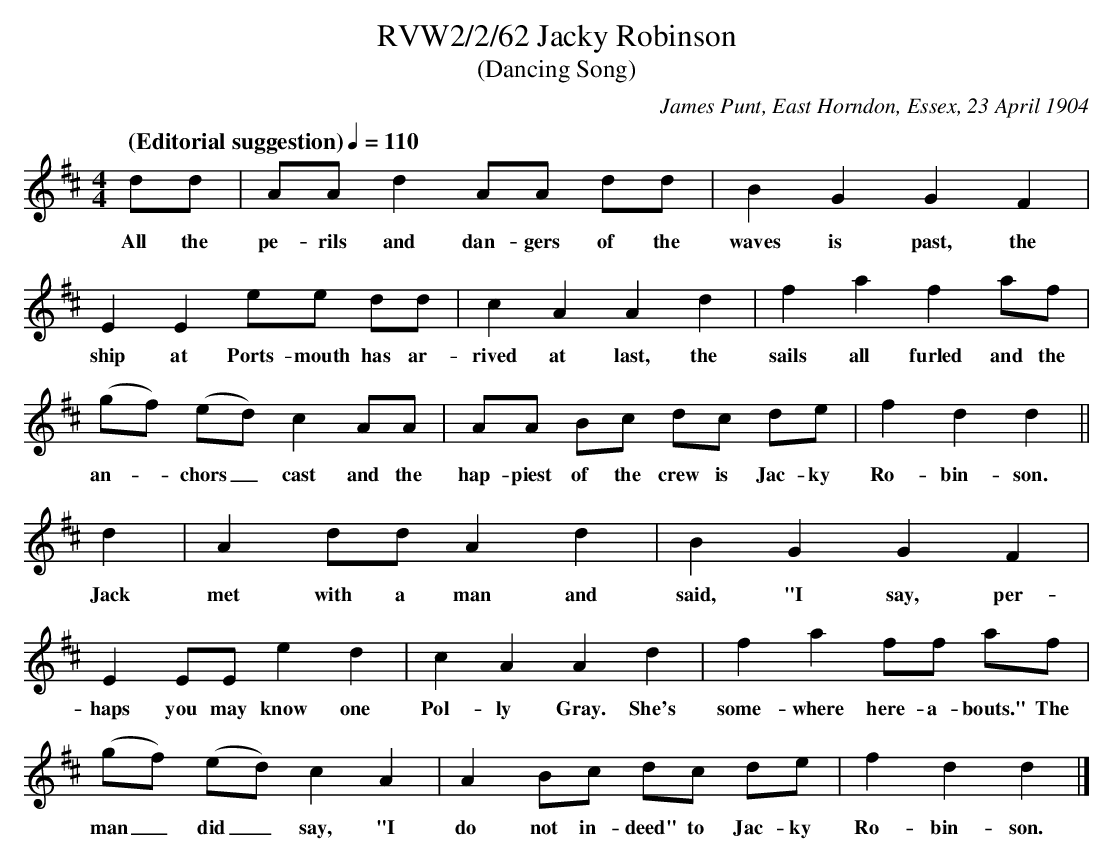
X:1
T:RVW2/2/62 Jacky Robinson
T:(Dancing Song)
C: James Punt, East Horndon, Essex, 23 April 1904
L:1/8
Q: "(Editorial suggestion)" 1/4=110
M:4/4
K:D
dd | AA d2 AA dd | B2 G2 G2 F2 |
w: All the pe-rils and dan-gers of the | waves is past, the
E2 E2 ee dd | c2 A2 A2 d2 | f2 a2 f2 af |
w: ship at Ports-mouth has ar-rived at last, the sails all furled and the
(gf) (ed) c2 AA | AA Bc dc de | f2 d2 d2 ||
w: an-*chors_ cast and the hap-piest of the crew is Jac-ky Ro-bin-son.
d2 | A2 dd A2 d2 | B2 G2 G2 F2 |
w: Jack met with a man and said, "I say, per-
E2 EE e2 d2 | c2 A2 A2 d2 | f2 a2 ff af |
w: haps you may know one Pol-ly Gray. She's some-where here-a-bouts." The
(gf) (ed) c2 A2 | A2 Bc dc de | f2 d2 d2 |]
w: man_ did_ say, "I do not in-deed" to Jac-ky Ro-bin-son.
